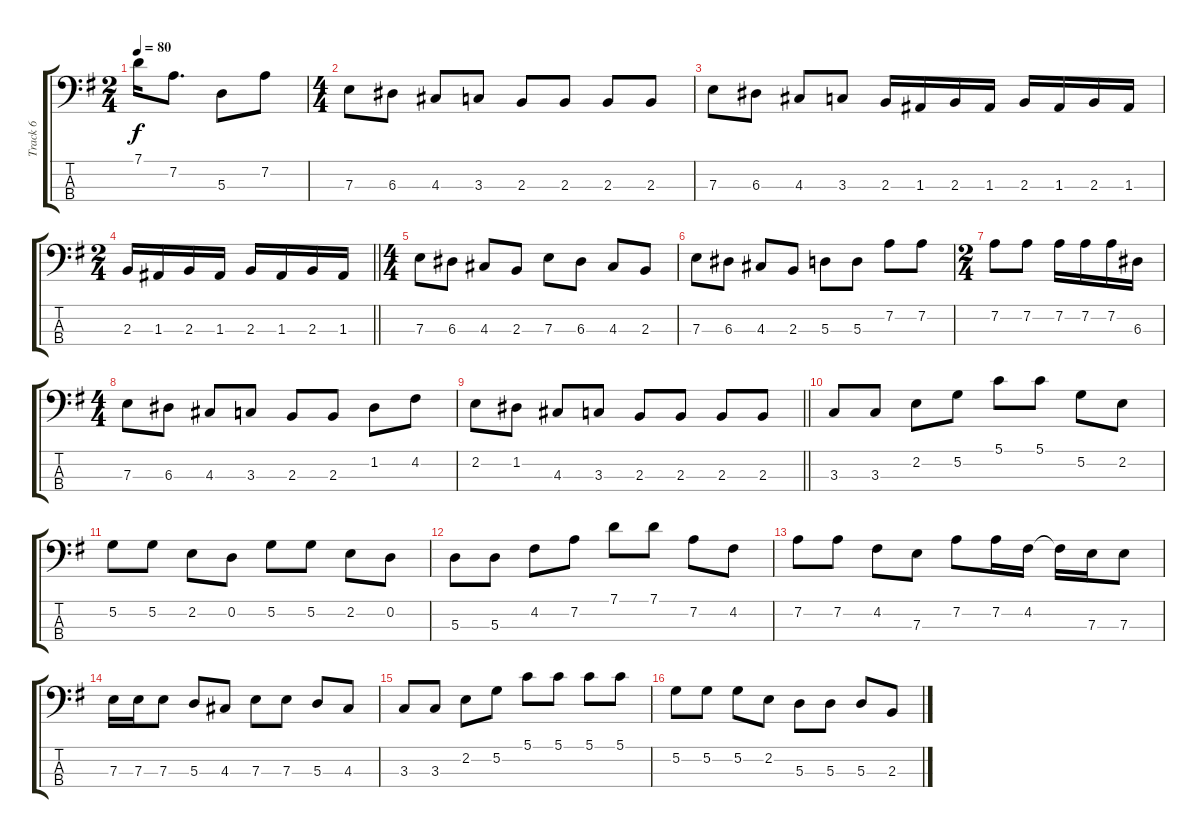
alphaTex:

\track ("Track 6" "Track 6") {instrument electricbassfinger}
\staff {score tabs}
\tuning (G2 D2 A1 E1) {hide}
\ts (2 4)
\tempo 80
\clef f4
\ks g
7.1{t}.16{dy f} 7.2.8{d} 5.3.8 7.2.8 |
\ts (4 4)
7.3.8 6.3.8 4.3.8 3.3.8 2.3.8 2.3.8 2.3.8 2.3.8 |
7.3.8 6.3.8 4.3.8 3.3.8 2.3.16 1.3.16 2.3.16 1.3.16 2.3.16 1.3.16 2.3.16 1.3.16 |
\ts (2 4)
\barLineRight lightlight
2.3.16 1.3.16 2.3.16 1.3.16 2.3.16 1.3.16 2.3.16 1.3.16 |
\ts (4 4)
7.3.8 6.3.8 4.3.8 2.3.8 7.3.8 6.3.8 4.3.8 2.3.8 |
7.3.8 6.3.8 4.3.8 2.3.8 5.3.8 5.3.8 7.2.8 7.2.8 |
\ts (2 4)
7.2.8 7.2.8 7.2.16 7.2.16 7.2.16 6.3.16 |
\ts (4 4)
7.3.8 6.3.8 4.3.8 3.3.8 2.3.8 2.3.8 1.2.8 4.2.8 |
\barLineRight lightlight
2.2.8 1.2.8 4.3.8 3.3.8 2.3.8 2.3.8 2.3.8 2.3.8 |
3.3.8 3.3.8 2.2.8 5.2.8 5.1.8 5.1.8 5.2.8 2.2.8 |
5.2.8 5.2.8 2.2.8 0.2.8 5.2.8 5.2.8 2.2.8 0.2.8 |
5.3.8 5.3.8 4.2.8 7.2.8 7.1.8 7.1.8 7.2.8 4.2.8 |
7.2.8 7.2.8 4.2.8 7.3.8 7.2.8 7.2.16 4.2.16 4.2{t}.16 7.3.16 7.3.8 |
7.3.16 7.3.16 7.3.8 5.3.8 4.3.8 7.3.8 7.3.8 5.3.8 4.3.8 |
3.3.8 3.3.8 2.2.8 5.2.8 5.1.8 5.1.8 5.1.8 5.1.8 |
5.2.8 5.2.8 5.2.8 2.2.8 5.3.8 5.3.8 5.3.8 2.3.8
